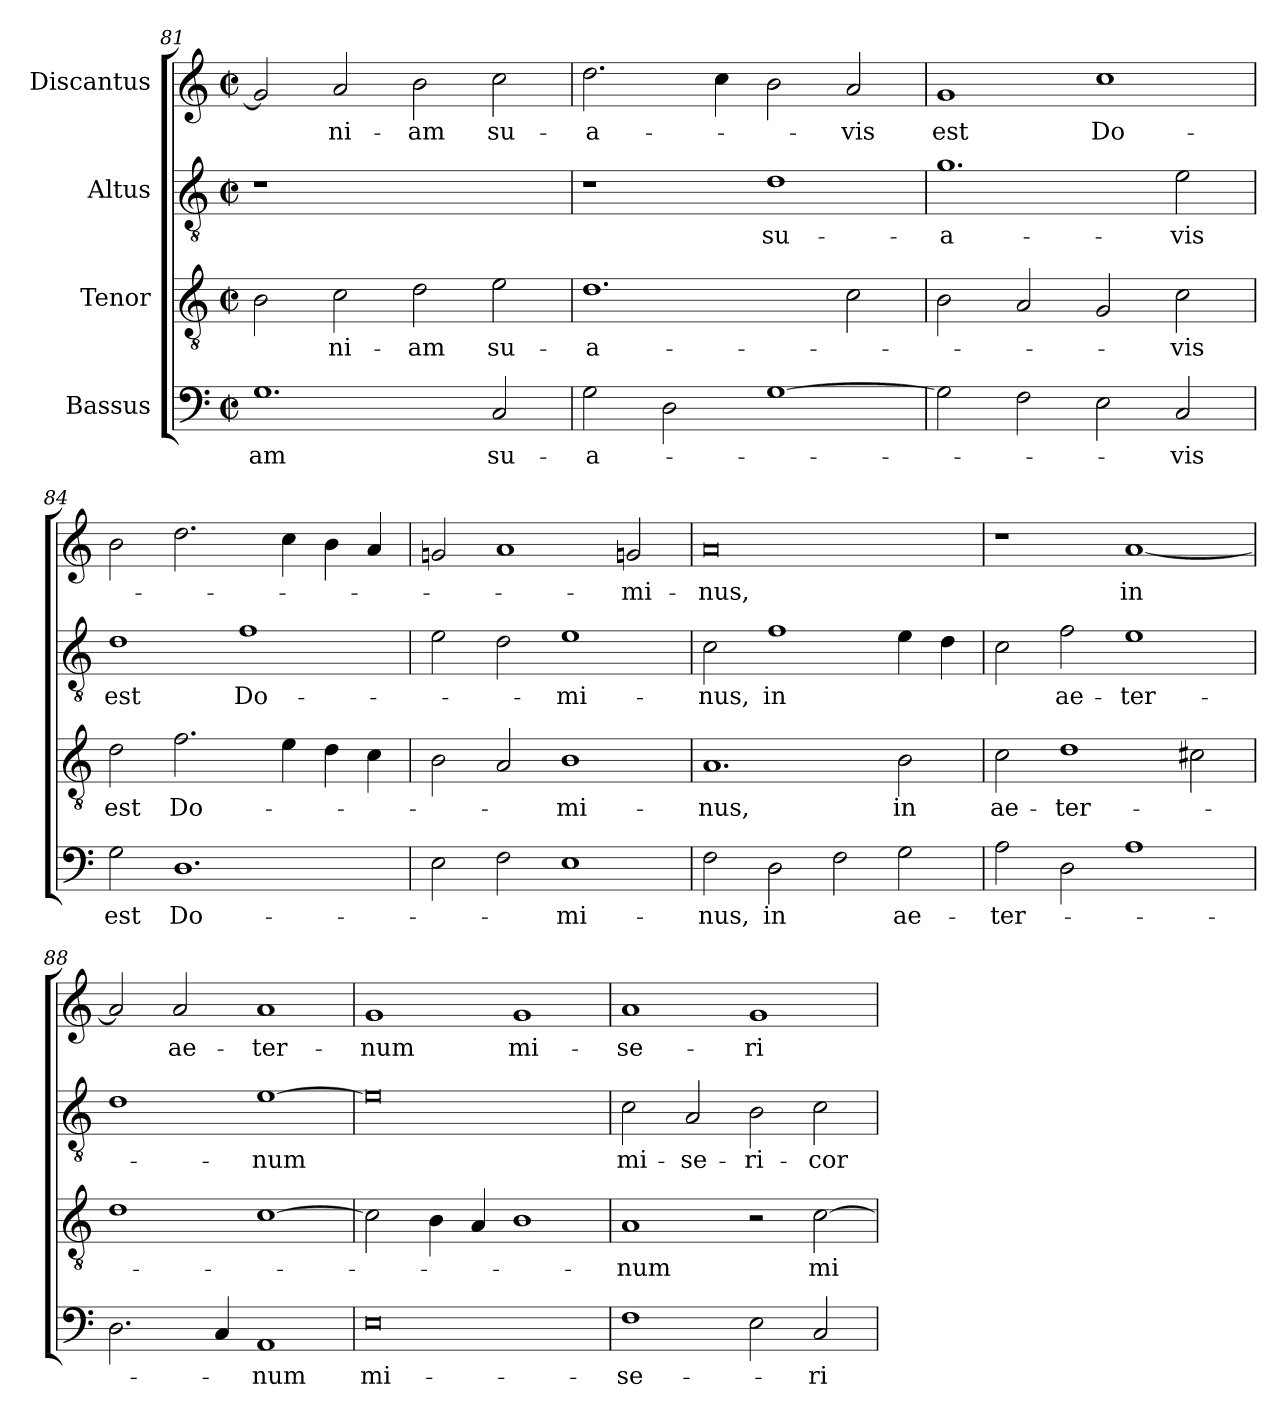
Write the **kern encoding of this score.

**kern	**text	**kern	**text	**kern	**text	**kern	**text
*part4	*part4	*part3	*part3	*part2	*part2	*part1	*part1
*staff4	*staff4	*staff3	*staff3	*staff2	*staff2	*staff1	*staff1
*I"Bassus	*	*I"Tenor	*	*I"Altus	*	*I"Discantus	*
*clefF4	*	*clefGv2	*	*clefGv2	*	*clefG2	*
*k[]	*	*k[]	*	*k[]	*	*k[]	*
*a:	*	*a:	*	*a:	*	*a:	*
*M2/2	*	*M2/2	*	*M2/2	*	*M2/2	*
*met(c|)	*	*met(c|)	*	*met(c|)	*	*met(c|)	*
=81	=81	=81	=81	=81	=81	=81	=81
!	!LO:LY:b	!	!	!	!	!	!
1.G	-am	2B\	.	1r	.	2g/]	.
!	!	!	!LO:LY:b	!	!	!	!LO:LY:b
.	.	2c\	-ni-	.	.	2a/	-ni-
!	!	!	!LO:LY:b	!	!	!	!LO:LY:b
.	.	2d\	-am	1ryy	.	2b\	-am
!	!LO:LY:b	!	!LO:LY:b	!	!	!	!LO:LY:b
2C/	su-	2e\	su-	.	.	2cc\	su-
=82	=82	=82	=82	=82	=82	=82	=82
!	!LO:LY:b	!	!LO:LY:b	!	!	!	!LO:LY:b
2G\	-a-	1.d	-a-	1r	.	2.dd\	-a-
2D\	.	.	.	.	.	.	.
.	.	.	.	.	.	4cc\	.
!	!	!	!	!	!LO:LY:b	!	!
[1G	.	.	.	1d	su-	2b\	.
!	!	!	!	!	!	!	!LO:LY:b
.	.	2c\	.	.	.	2a/	-vis
=83	=83	=83	=83	=83	=83	=83	=83
!	!	!	!	!	!LO:LY:b	!	!LO:LY:b
2G\]	.	2B\	.	1.g	-a-	1g	est
2F\	.	2A/	.	.	.	.	.
!	!	!	!	!	!	!	!LO:LY:b
2E\	.	2G/	.	.	.	1cc	Do-
!	!LO:LY:b	!	!LO:LY:b	!	!LO:LY:b	!	!
2C/	-vis	2c\	-vis	2e\	-vis	.	.
=84	=84	=84	=84	=84	=84	=84	=84
!	!LO:LY:b	!	!LO:LY:b	!	!LO:LY:b	!	!
2G\	est	2d\	est	1d	est	2b\	.
!	!LO:LY:b	!	!LO:LY:b	!	!	!	!
1.D	Do-	2.f\	Do-	.	.	2.dd\	.
!	!	!	!	!	!LO:LY:b	!	!
.	.	.	.	1f	Do-	.	.
.	.	4e\	.	.	.	4cc\	.
.	.	4d\	.	.	.	4b\	.
.	.	4c\	.	.	.	4a/	.
!!LO:LB:g=z
=85	=85	=85	=85	=85	=85	=85	=85
2E\	.	2B\	.	2e\	.	2gn/	.
2F\	.	2A/	.	2d\	.	1a	.
!	!LO:LY:b	!	!LO:LY:b	!	!LO:LY:b	!	!
1E	-mi-	1B	-mi-	1e	-mi-	.	.
!	!	!	!	!	!	!	!LO:LY:b
.	.	.	.	.	.	2gn/	-mi-
=86	=86	=86	=86	=86	=86	=86	=86
!	!LO:LY:b	!	!LO:LY:b	!	!LO:LY:b	!	!LO:LY:b
2F\	-nus,	1.A	-nus,	2c\	-nus,	0a	-nus,
!	!LO:LY:b	!	!	!	!LO:LY:b	!	!
2D\	in	.	.	1f	in	.	.
2F\	.	.	.	.	.	.	.
!	!LO:LY:b	!	!LO:LY:b	!	!	!	!
2G\	ae-	2B\	in	4e\	.	.	.
.	.	.	.	4d\	.	.	.
=87	=87	=87	=87	=87	=87	=87	=87
!	!LO:LY:b	!	!LO:LY:b	!	!	!	!
2A\	-ter-	2c\	ae-	2c\	.	1r	.
!	!	!	!LO:LY:b	!	!LO:LY:b	!	!
2D\	.	1d	-ter-	2f\	ae-	.	.
!	!	!	!	!	!LO:LY:b	!	!LO:LY:b
1A	.	.	.	1e	-ter-	[1a	in
.	.	2c#X\	.	.	.	.	.
=88	=88	=88	=88	=88	=88	=88	=88
2.D\	.	1d	.	1d	.	2a/]	.
!	!	!	!	!	!	!	!LO:LY:b
.	.	.	.	.	.	2a/	ae-
4C/	.	.	.	.	.	.	.
!	!LO:LY:b	!	!	!	!LO:LY:b	!	!LO:LY:b
1AA	-num	[1c	.	[1e	-num	1a	-ter-
=89	=89	=89	=89	=89	=89	=89	=89
!	!LO:LY:b	!	!	!	!	!	!LO:LY:b
0E	mi-	2c\]	.	0e]	.	1g	-num
.	.	4B\	.	.	.	.	.
.	.	4A/	.	.	.	.	.
!	!	!	!	!	!	!	!LO:LY:b
.	.	1B	.	.	.	1g	mi-
=90	=90	=90	=90	=90	=90	=90	=90
!	!LO:LY:b	!	!LO:LY:b	!	!LO:LY:b	!	!LO:LY:b
1F	-se-	1A	-num	2c\	mi-	1a	-se-
!	!	!	!	!	!LO:LY:b	!	!
.	.	.	.	2A/	-se-	.	.
!	!	!	!	!	!LO:LY:b	!	!LO:LY:b
2E\	.	2r	.	2B\	-ri-	1g	-ri-
!	!LO:LY:b	!	!LO:LY:b	!	!LO:LY:b	!	!
2C/	-ri-	[2c\	mi-	2c\	-cor-	.	.
=	=	=	=	=	=	=	=
*-	*-	*-	*-	*-	*-	*-	*-
